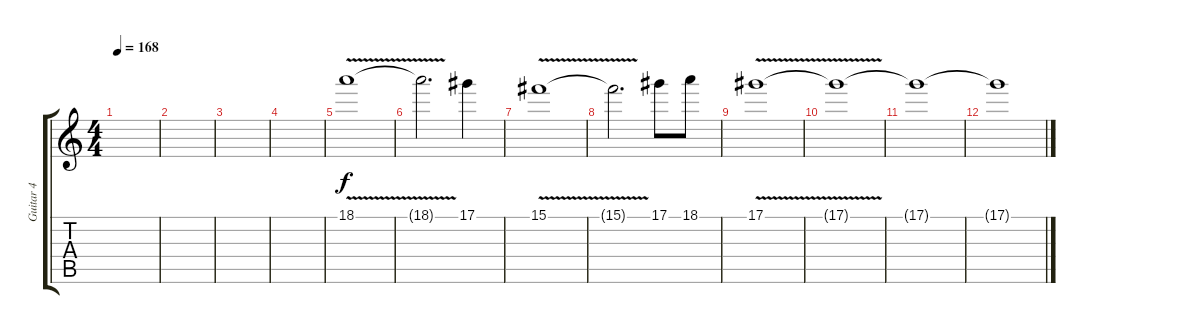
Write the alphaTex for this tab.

\track ("Guitar 4" "Guitar 4") {instrument distortionguitar}
\staff {score tabs}
\tuning (Eb4 Bb3 Gb3 Db3 Ab2 Eb2) {hide}
\ts (4 4)
\tempo 168
\clef g2
\ks c
|
|
|
|
18.1{v}.1 |
18.1{t}.2{d} 17.1.4 |
15.1{v}.1 |
15.1{t}.2{d} 17.1.8 18.1.8 |
17.1{v}.1 |
17.1{t}.1 |
17.1{t}.1 |
17.1{t}.1
